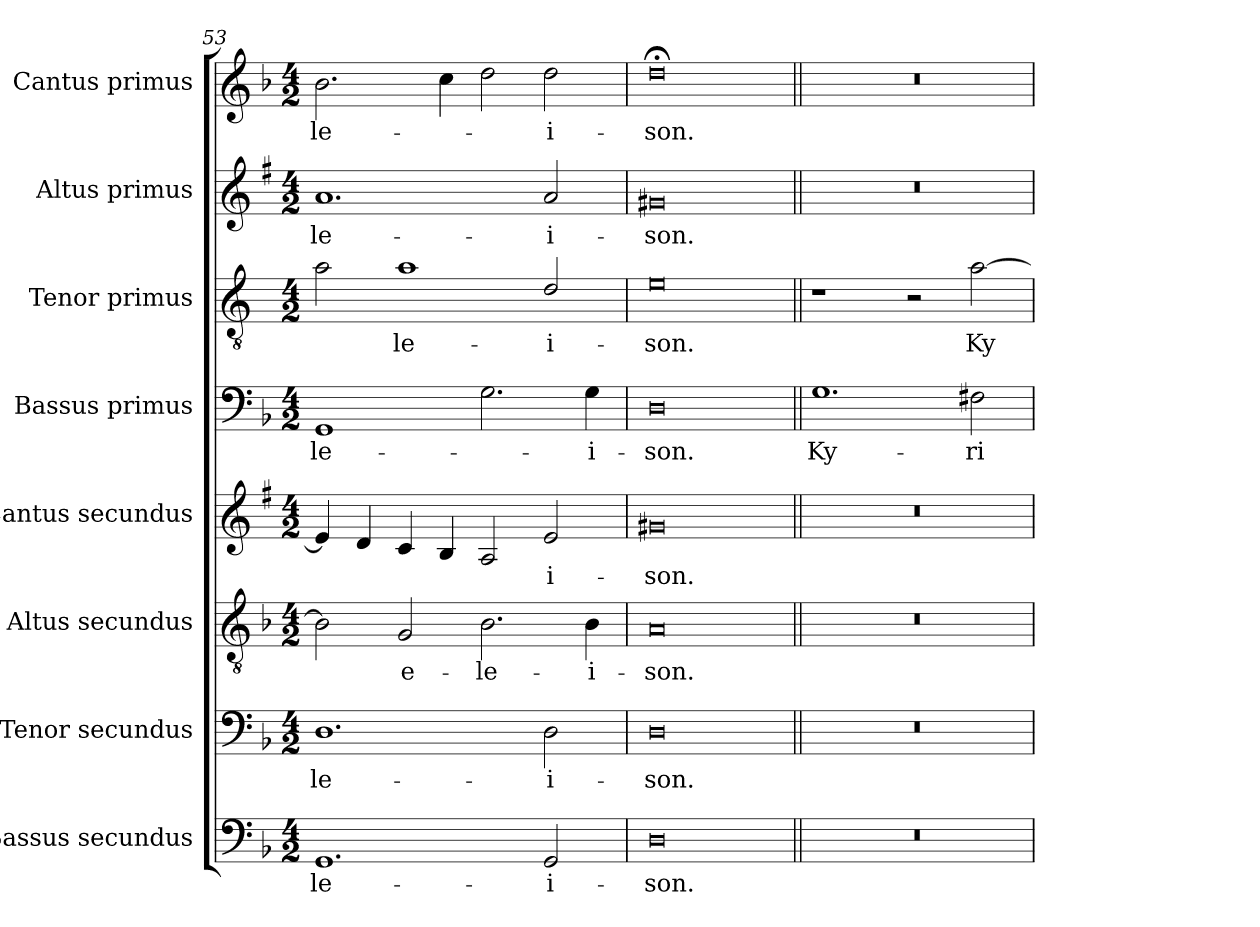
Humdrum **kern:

**kern	**text	**kern	**text	**kern	**text	**kern	**text	**kern	**text	**kern	**text	**kern	**text	**kern	**text
*part8	*part8	*part7	*part7	*part6	*part6	*part5	*part5	*part4	*part4	*part3	*part3	*part2	*part2	*part1	*part1
*staff8	*staff8	*staff7	*staff7	*staff6	*staff6	*staff5	*staff5	*staff4	*staff4	*staff3	*staff3	*staff2	*staff2	*staff1	*staff1
*I"Bassus secundus	*	*I"Tenor secundus	*	*I"Altus secundus	*	*I"Cantus secundus	*	*I"Bassus primus	*	*I"Tenor primus	*	*I"Altus primus	*	*I"Cantus primus	*
*I'B2	*	*I'T2	*	*I'A2	*	*I'C2	*	*I'B1	*	*I'T1	*	*I'A1	*	*I'C1	*
*clefF4	*	*clefF4	*	*clefGv2	*	*clefG2	*	*clefF4	*	*clefGv2	*	*clefG2	*	*clefG2	*
*	*	*	*	*	*	*ITrd1c2	*	*	*	*ITrd4c7	*	*ITrd1c2	*	*	*
*k[b-]	*	*k[b-]	*	*k[b-]	*	*k[b-]	*	*k[b-]	*	*k[b-]	*	*k[b-]	*	*k[b-]	*
*F:	*	*F:	*	*F:	*	*F:	*	*F:	*	*F:	*	*F:	*	*F:	*
*M4/2	*	*M4/2	*	*M4/2	*	*M4/2	*	*M4/2	*	*M4/2	*	*M4/2	*	*M4/2	*
=53	=53	=53	=53	=53	=53	=53	=53	=53	=53	=53	=53	=53	=53	=53	=53
!	!LO:LY:b	!	!LO:LY:b	!	!	!	!	!	!LO:LY:b	!	!	!	!LO:LY:b	!	!LO:LY:b
1.GG	-le-	1.D	-le-	2B-\]	.	4d/]	.	1GG	-le-	2d\	.	1.g	-le-	2.b-\	-le-
.	.	.	.	.	.	4c/	.	.	.	.	.	.	.	.	.
!	!	!	!	!	!LO:LY:b	!	!	!	!	!	!LO:LY:b	!	!	!	!
.	.	.	.	2G/	e-	4B-/	.	.	.	1d	-le-	.	.	.	.
.	.	.	.	.	.	4A/	.	.	.	.	.	.	.	4cc\	.
!	!	!	!	!	!LO:LY:b	!	!	!	!	!	!	!	!	!	!
.	.	.	.	2.B-\	-le-	2G/	.	2.G\	.	.	.	.	.	2dd\	.
!	!LO:LY:b	!	!LO:LY:b	!	!	!	!LO:LY:b	!	!	!	!LO:LY:b	!	!LO:LY:b	!	!LO:LY:b
2GG/	-i-	2D\	-i-	.	.	2d/	-i-	.	.	2G/	-i-	2g/	-i-	2dd\	-i-
!	!	!	!	!	!LO:LY:b	!	!	!	!LO:LY:b	!	!	!	!	!	!
.	.	.	.	4B-\	-i-	.	.	4G\	-i-	.	.	.	.	.	.
=54	=54	=54	=54	=54	=54	=54	=54	=54	=54	=54	=54	=54	=54	=54	=54
!	!LO:LY:b	!	!LO:LY:b	!	!LO:LY:b	!	!LO:LY:b	!	!LO:LY:b	!	!LO:LY:b	!	!LO:LY:b	!	!LO:LY:b
0D	-son.	0D	-son.	0A	-son.	0f#X	-son.	0D	-son.	0A	-son.	0f#X	-son.	0dd;<	-son.
!!LO:LB:g=z
=55||	=55||	=55||	=55||	=55||	=55||	=55||	=55||	=55||	=55||	=55||	=55||	=55||	=55||	=55||	=55||
!	!	!	!	!	!	!	!	!	!LO:LY:b	!	!	!	!	!	!
0r	.	0r	.	0r	.	0r	.	1.G	Ky-	1r	.	0r	.	0r	.
.	.	.	.	.	.	.	.	.	.	2r	.	.	.	.	.
!	!	!	!	!	!	!	!	!	!LO:LY:b	!	!LO:LY:b	!	!	!	!
.	.	.	.	.	.	.	.	2F#X\	-ri-	[2d\	Ky-	.	.	.	.
=	=	=	=	=	=	=	=	=	=	=	=	=	=	=	=
*-	*-	*-	*-	*-	*-	*-	*-	*-	*-	*-	*-	*-	*-	*-	*-
